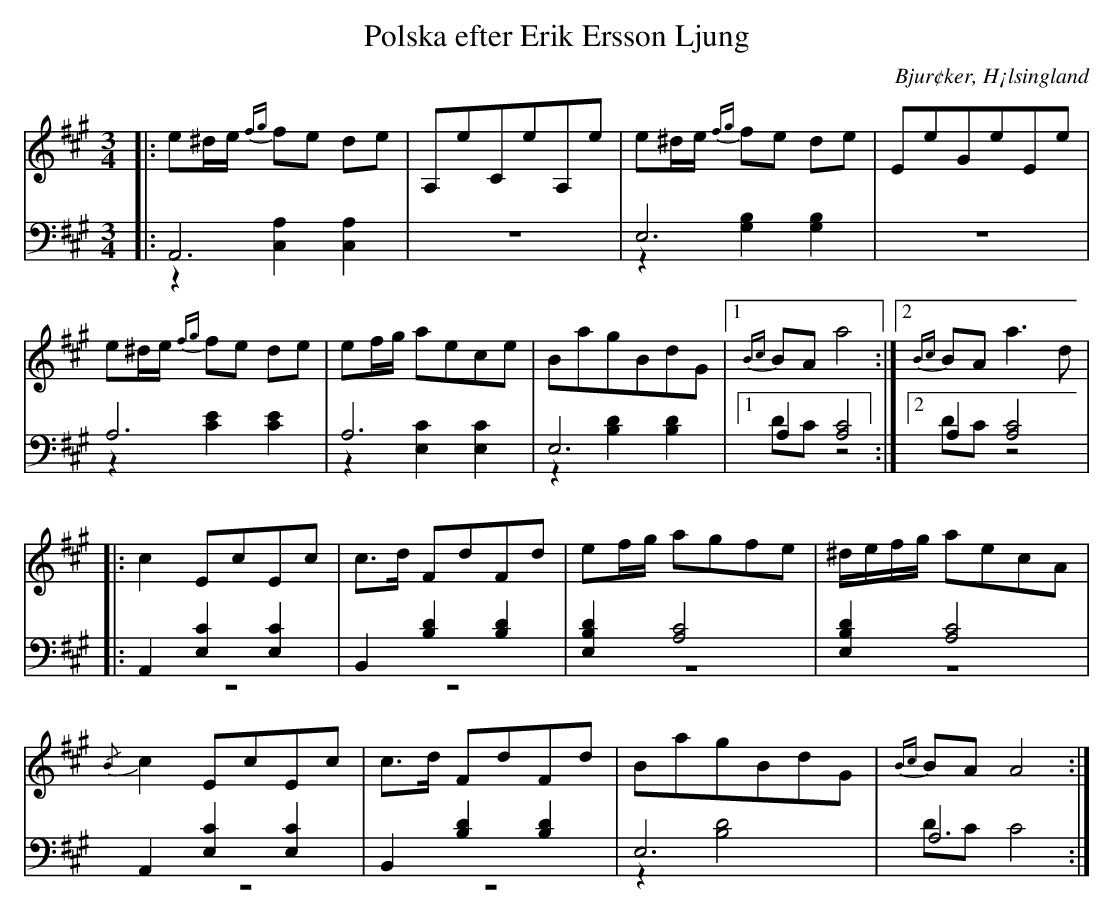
X:1
T: Polska efter Erik Ersson Ljung
O: Bjur¢ker, H¡lsingland
M: 3/4
L: 1/16
K: A
V:1
V:2
V:3 merge
V:1
|: e2^de {fg}f2e2 d2e2|A,2e2C2e2A,2e2|e2^de {fg}f2e2 d2e2|E2e2G2e2E2e2 |
e2^de {fg}f2e2 d2e2|e2fg a2e2c2e2|B2a2g2B2d2G2|1 {Bc}B2A2 a8:|2 {Bc}B2A2 a6 d2|
|:c4 E2c2E2c2|c2>d2 F2d2F2d2|e2fg a2g2f2e2|^defg a2e2c2A2|
{/B}c4 E2c2E2c2|c2>d2 F2d2F2d2|B2a2g2B2d2G2|{Bc}B2A2 A8:|
V:2 clef=bass
|: A,,12|z12|E,12|z12|
A,12|A,12|E,12|1 A,4 [A,8C8]:|2 A,4 [A,8C8]|
|:A,,4 [E,4C4]  [E,4C4]|B,,4 [B,4D4]  [B,4D4]|[E,4B,4D4] [A,8C8]|[E,4B,4D4] [A,8C8]|
A,,4 [E,4C4] [E,4C4]|B,,4 [B,4D4] [B,4D4]|E,12|A,12:|
V:3 clef=bass
|: z4 [C,4A,4] [C,4A,4]|z12|z4 [G,4B,4] [G,4B,4]|z12|
z4 [C4E4] [C4E4]|z4 [E,4C4]  [E,4C4]|z4 [B,4D4] [B,4D4]|1 D2C2 z8:|2 D2C2 z8|
|:z12|z12|z12|z12|
|:z12|z12|z4 [B,8D8]|D2C2 C8:|
